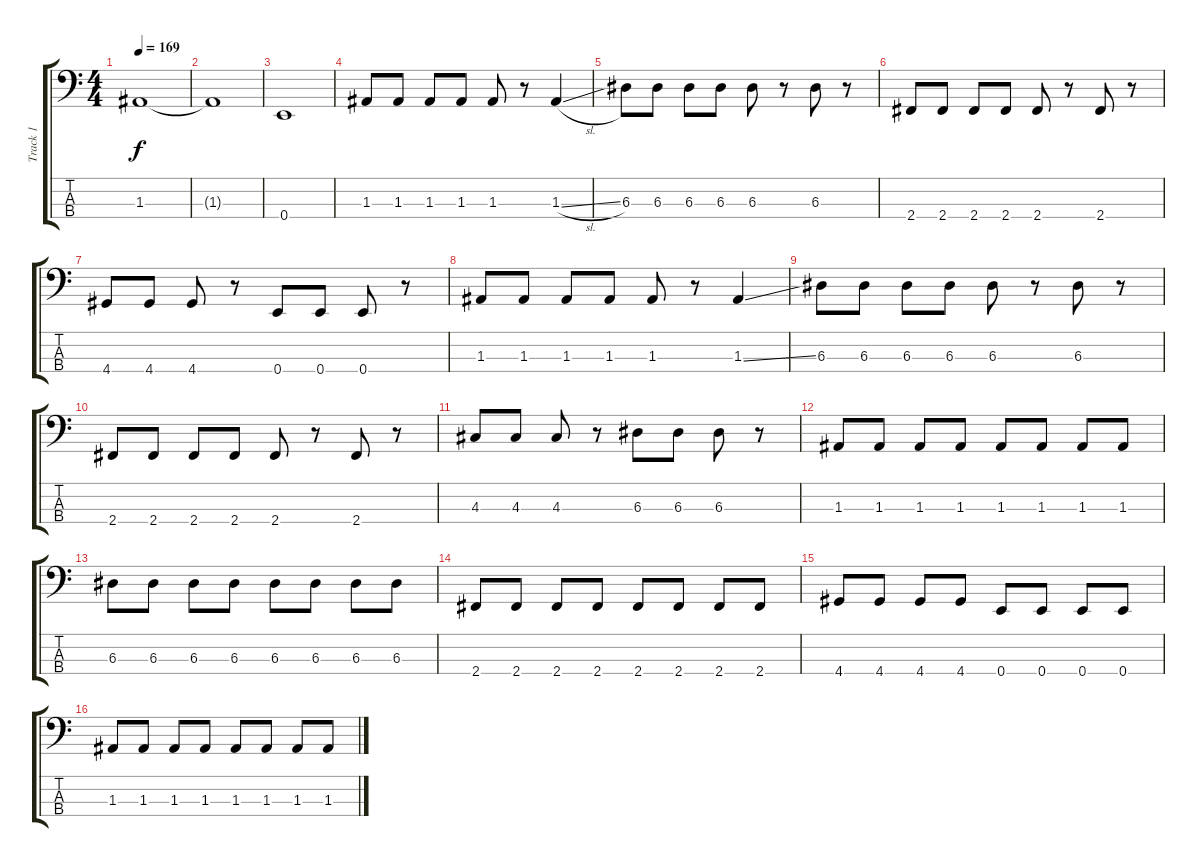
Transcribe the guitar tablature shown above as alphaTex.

\track ("Track 1" "Track 1") {instrument slapbass2}
\staff {score tabs}
\tuning (G2 D2 A1 E1) {hide}
\ts (4 4)
\tempo 169
\clef f4
\ks c
1.3{t}.1{dy f} |
1.3{t}.1 |
0.4.1 |
1.3.8 1.3.8 1.3.8 1.3.8 1.3.8 r.8 1.3{sl}.4 |
6.3.8 6.3.8 6.3.8 6.3.8 6.3.8 r.8 6.3.8 r.8 |
2.4.8 2.4.8 2.4.8 2.4.8 2.4.8 r.8 2.4.8 r.8 |
4.4.8 4.4.8 4.4.8 r.8 0.4.8 0.4.8 0.4.8 r.8 |
1.3.8 1.3.8 1.3.8 1.3.8 1.3.8 r.8 1.3{ss}.4 |
6.3.8 6.3.8 6.3.8 6.3.8 6.3.8 r.8 6.3.8 r.8 |
2.4.8 2.4.8 2.4.8 2.4.8 2.4.8 r.8 2.4.8 r.8 |
4.3.8 4.3.8 4.3.8 r.8 6.3.8 6.3.8 6.3.8 r.8 |
1.3.8 1.3.8 1.3.8 1.3.8 1.3.8 1.3.8 1.3.8 1.3.8 |
6.3.8 6.3.8 6.3.8 6.3.8 6.3.8 6.3.8 6.3.8 6.3.8 |
2.4.8 2.4.8 2.4.8 2.4.8 2.4.8 2.4.8 2.4.8 2.4.8 |
4.4.8 4.4.8 4.4.8 4.4.8 0.4.8 0.4.8 0.4.8 0.4.8 |
1.3.8 1.3.8 1.3.8 1.3.8 1.3.8 1.3.8 1.3.8 1.3.8
